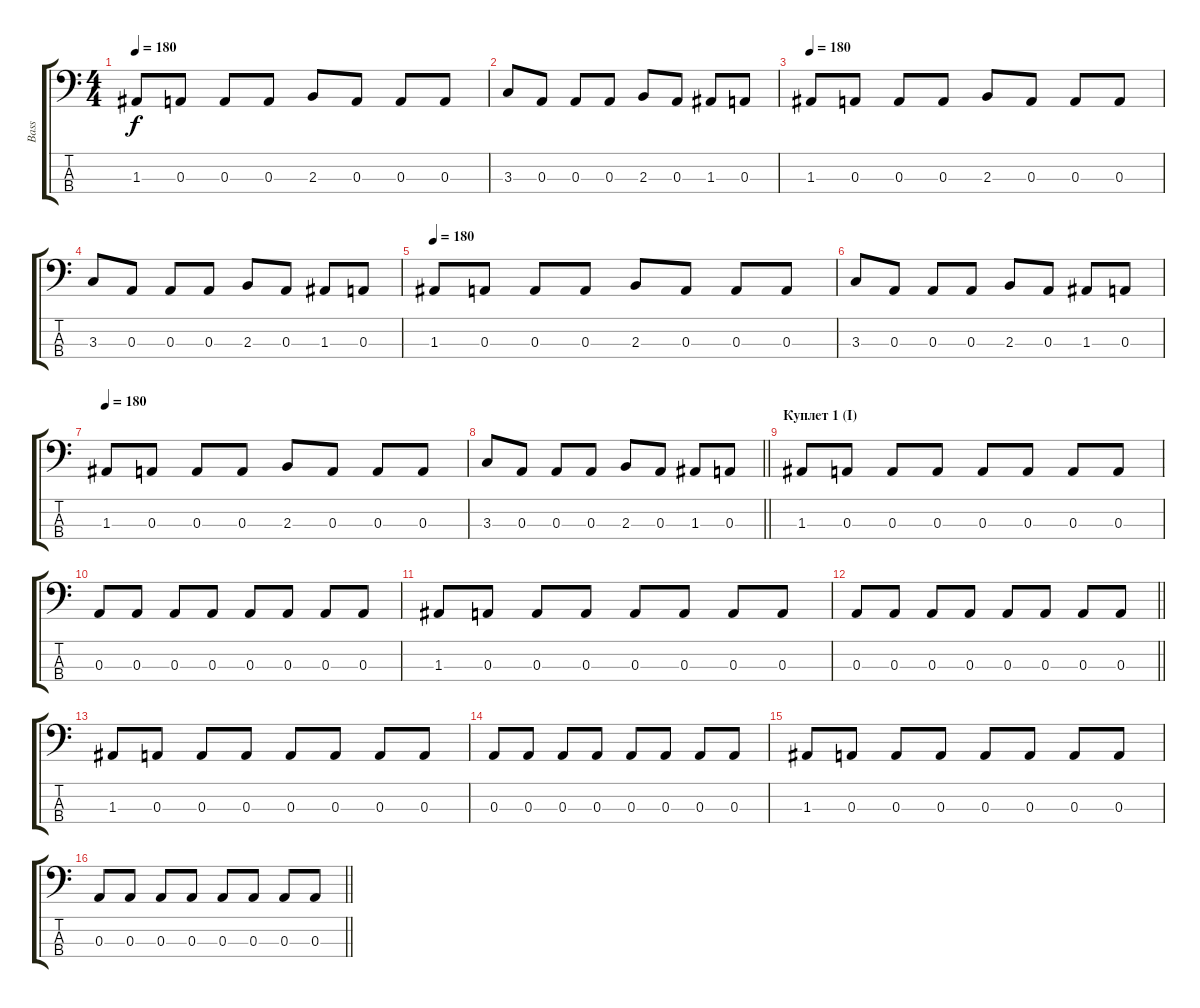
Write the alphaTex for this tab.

\track ("Bass" "Bass") {instrument electricbassfinger}
\staff {score tabs}
\tuning (G2 D2 A1 E1) {hide}
\ts (4 4)
\tempo 180
\clef f4
\ks c
1.3.8{dy f} 0.3.8 0.3.8 0.3.8 2.3.8 0.3.8 0.3.8 0.3.8 |
3.3.8 0.3.8 0.3.8 0.3.8 2.3.8 0.3.8 1.3.8 0.3.8 |
\tempo 180
1.3.8 0.3.8 0.3.8 0.3.8 2.3.8 0.3.8 0.3.8 0.3.8 |
3.3.8 0.3.8 0.3.8 0.3.8 2.3.8 0.3.8 1.3.8 0.3.8 |
\tempo 180
1.3.8 0.3.8 0.3.8 0.3.8 2.3.8 0.3.8 0.3.8 0.3.8 |
3.3.8 0.3.8 0.3.8 0.3.8 2.3.8 0.3.8 1.3.8 0.3.8 |
\tempo 180
1.3.8 0.3.8 0.3.8 0.3.8 2.3.8 0.3.8 0.3.8 0.3.8 |
\barLineRight lightlight
3.3.8 0.3.8 0.3.8 0.3.8 2.3.8 0.3.8 1.3.8 0.3.8 |
\section ("" "Куплет 1 (I)")
1.3.8 0.3.8 0.3.8 0.3.8 0.3.8 0.3.8 0.3.8 0.3.8 |
0.3.8 0.3.8 0.3.8 0.3.8 0.3.8 0.3.8 0.3.8 0.3.8 |
1.3.8 0.3.8 0.3.8 0.3.8 0.3.8 0.3.8 0.3.8 0.3.8 |
\barLineRight lightlight
0.3.8 0.3.8 0.3.8 0.3.8 0.3.8 0.3.8 0.3.8 0.3.8 |
1.3.8 0.3.8 0.3.8 0.3.8 0.3.8 0.3.8 0.3.8 0.3.8 |
0.3.8 0.3.8 0.3.8 0.3.8 0.3.8 0.3.8 0.3.8 0.3.8 |
1.3.8 0.3.8 0.3.8 0.3.8 0.3.8 0.3.8 0.3.8 0.3.8 |
\barLineRight lightlight
0.3.8 0.3.8 0.3.8 0.3.8 0.3.8 0.3.8 0.3.8 0.3.8
